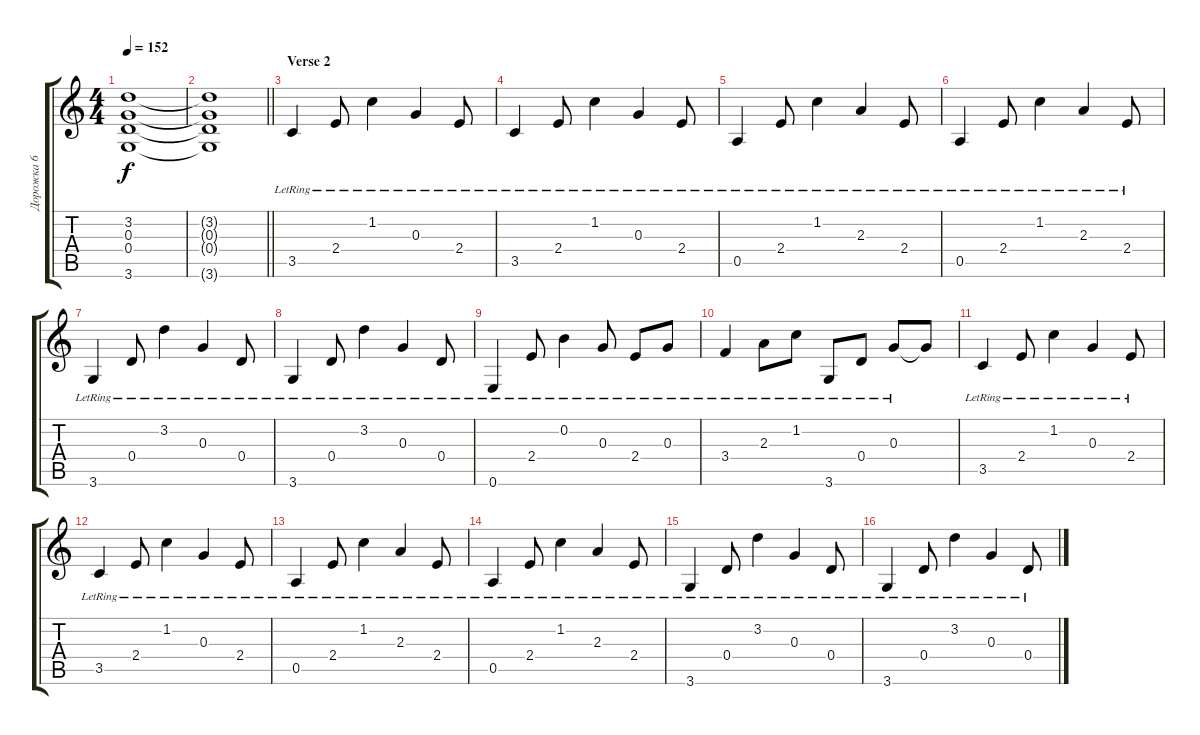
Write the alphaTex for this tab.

\track ("Дорожка 6" "Дорожка 6") {instrument distortionguitar}
\staff {score tabs}
\tuning (E4 B3 G3 D3 A2 E2) {hide}
\ts (4 4)
\tempo 152
\clef g2
\ks c
(3.2{t} 0.3{t} 0.4{t} 3.6{t}).1{dy f} |
\barLineRight lightlight
(3.2{t} 0.3{t} 0.4{t} 3.6{t}).1 |
\section ("" "Verse 2")
3.5{lr}.4 2.4{lr}.8 1.2{lr}.4 0.3{lr}.4 2.4{lr}.8 |
3.5{lr}.4 2.4{lr}.8 1.2{lr}.4 0.3{lr}.4 2.4{lr}.8 |
0.5{lr}.4 2.4{lr}.8 1.2{lr}.4 2.3{lr}.4 2.4{lr}.8 |
0.5{lr}.4 2.4{lr}.8 1.2{lr}.4 2.3{lr}.4 2.4{lr}.8 |
3.6{lr}.4 0.4{lr}.8 3.2{lr}.4 0.3{lr}.4 0.4{lr}.8 |
3.6{lr}.4 0.4{lr}.8 3.2{lr}.4 0.3{lr}.4 0.4{lr}.8 |
0.6{lr}.4 2.4{lr}.8 0.2{lr}.4 0.3{lr}.8 2.4{lr}.8 0.3{lr}.8 |
3.4{lr}.4 2.3{lr}.8 1.2{lr}.8 3.6{lr}.8 0.4{lr}.8 0.3{lr}.8 0.3{t}.8 |
3.5{lr}.4 2.4{lr}.8 1.2{lr}.4 0.3{lr}.4 2.4{lr}.8 |
3.5{lr}.4 2.4{lr}.8 1.2{lr}.4 0.3{lr}.4 2.4{lr}.8 |
0.5{lr}.4 2.4{lr}.8 1.2{lr}.4 2.3{lr}.4 2.4{lr}.8 |
0.5{lr}.4 2.4{lr}.8 1.2{lr}.4 2.3{lr}.4 2.4{lr}.8 |
3.6{lr}.4 0.4{lr}.8 3.2{lr}.4 0.3{lr}.4 0.4{lr}.8 |
3.6{lr}.4 0.4{lr}.8 3.2{lr}.4 0.3{lr}.4 0.4{lr}.8
